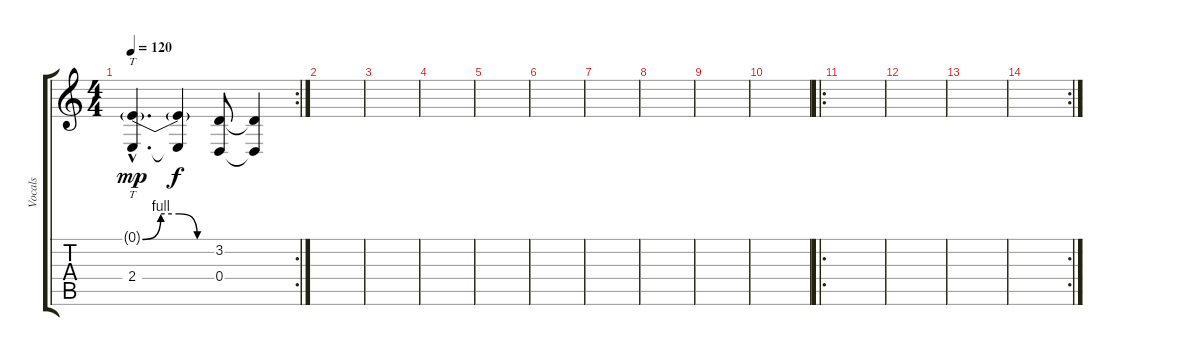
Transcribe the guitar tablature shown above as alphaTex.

\track ("Vocals" "Vocals") {instrument lead2sawtooth}
\staff {score tabs}
\tuning (E4 B3 G3 D3 A2 E2) {hide}
\rc 2
\ts (4 4)
\tempo 120
\clef g2
\ks c
(0.1{be (custom 0 0 15 4 30 4 45 0 60 0) g hac} 2.4{hac}).4{tt d dy mp} (0.1{t} 2.4{t}).4{dy f} (3.2 0.4).8 (3.2{t} 0.4{t}).4 |
|
|
|
|
|
|
|
|
|
\ro
|
|
|
\rc 2
